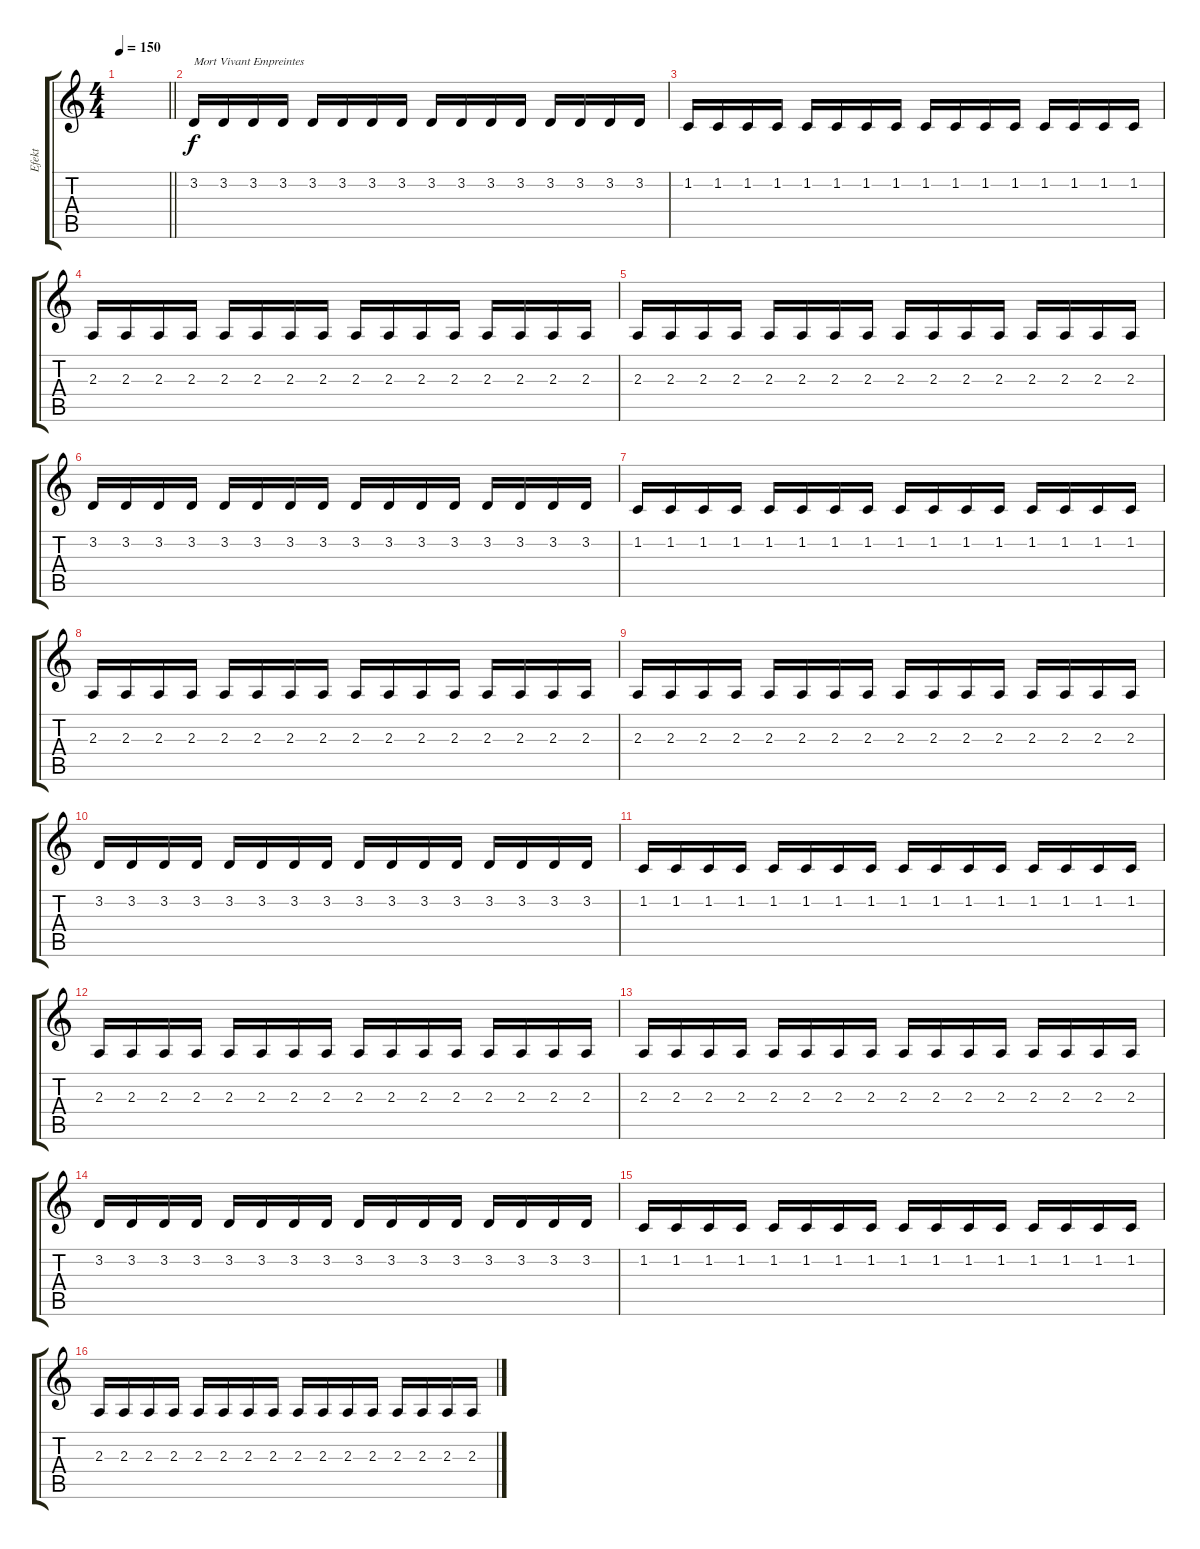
\track ("Efekt" "Efekt") {instrument pad3polysynth}
\staff {score tabs}
\tuning (E4 B3 G3 D3 A2 E2) {hide}
\ts (4 4)
\tempo 150
\clef g2
\barLineRight lightlight
\ks c
|
3.2.16{txt "Mort Vivant Empreintes" volume 9 instrument pad3polysynth} 3.2.16 3.2.16 3.2.16 3.2.16 3.2.16 3.2.16 3.2.16 3.2.16 3.2.16 3.2.16 3.2.16 3.2.16 3.2.16 3.2.16 3.2.16 |
1.2.16 1.2.16 1.2.16 1.2.16 1.2.16 1.2.16 1.2.16 1.2.16 1.2.16 1.2.16 1.2.16 1.2.16 1.2.16 1.2.16 1.2.16 1.2.16 |
2.3.16 2.3.16 2.3.16 2.3.16 2.3.16 2.3.16 2.3.16 2.3.16 2.3.16 2.3.16 2.3.16 2.3.16 2.3.16 2.3.16 2.3.16 2.3.16 |
2.3.16 2.3.16 2.3.16 2.3.16 2.3.16 2.3.16 2.3.16 2.3.16 2.3.16 2.3.16 2.3.16 2.3.16 2.3.16 2.3.16 2.3.16 2.3.16 |
3.2.16 3.2.16 3.2.16 3.2.16 3.2.16 3.2.16 3.2.16 3.2.16 3.2.16 3.2.16 3.2.16 3.2.16 3.2.16 3.2.16 3.2.16 3.2.16 |
1.2.16 1.2.16 1.2.16 1.2.16 1.2.16 1.2.16 1.2.16 1.2.16 1.2.16 1.2.16 1.2.16 1.2.16 1.2.16 1.2.16 1.2.16 1.2.16 |
2.3.16 2.3.16 2.3.16 2.3.16 2.3.16 2.3.16 2.3.16 2.3.16 2.3.16 2.3.16 2.3.16 2.3.16 2.3.16 2.3.16 2.3.16 2.3.16 |
2.3.16 2.3.16 2.3.16 2.3.16 2.3.16 2.3.16 2.3.16 2.3.16 2.3.16 2.3.16 2.3.16 2.3.16 2.3.16 2.3.16 2.3.16 2.3.16 |
3.2.16 3.2.16 3.2.16 3.2.16 3.2.16 3.2.16 3.2.16 3.2.16 3.2.16 3.2.16 3.2.16 3.2.16 3.2.16 3.2.16 3.2.16 3.2.16 |
1.2.16 1.2.16 1.2.16 1.2.16 1.2.16 1.2.16 1.2.16 1.2.16 1.2.16 1.2.16 1.2.16 1.2.16 1.2.16 1.2.16 1.2.16 1.2.16 |
2.3.16 2.3.16 2.3.16 2.3.16 2.3.16 2.3.16 2.3.16 2.3.16 2.3.16 2.3.16 2.3.16 2.3.16 2.3.16 2.3.16 2.3.16 2.3.16 |
2.3.16 2.3.16 2.3.16 2.3.16 2.3.16 2.3.16 2.3.16 2.3.16 2.3.16 2.3.16 2.3.16 2.3.16 2.3.16 2.3.16 2.3.16 2.3.16 |
3.2.16 3.2.16 3.2.16 3.2.16 3.2.16 3.2.16 3.2.16 3.2.16 3.2.16 3.2.16 3.2.16 3.2.16 3.2.16 3.2.16 3.2.16 3.2.16 |
1.2.16 1.2.16 1.2.16 1.2.16 1.2.16 1.2.16 1.2.16 1.2.16 1.2.16 1.2.16 1.2.16 1.2.16 1.2.16 1.2.16 1.2.16 1.2.16 |
2.3.16 2.3.16 2.3.16 2.3.16 2.3.16 2.3.16 2.3.16 2.3.16 2.3.16 2.3.16 2.3.16 2.3.16 2.3.16 2.3.16 2.3.16 2.3.16
